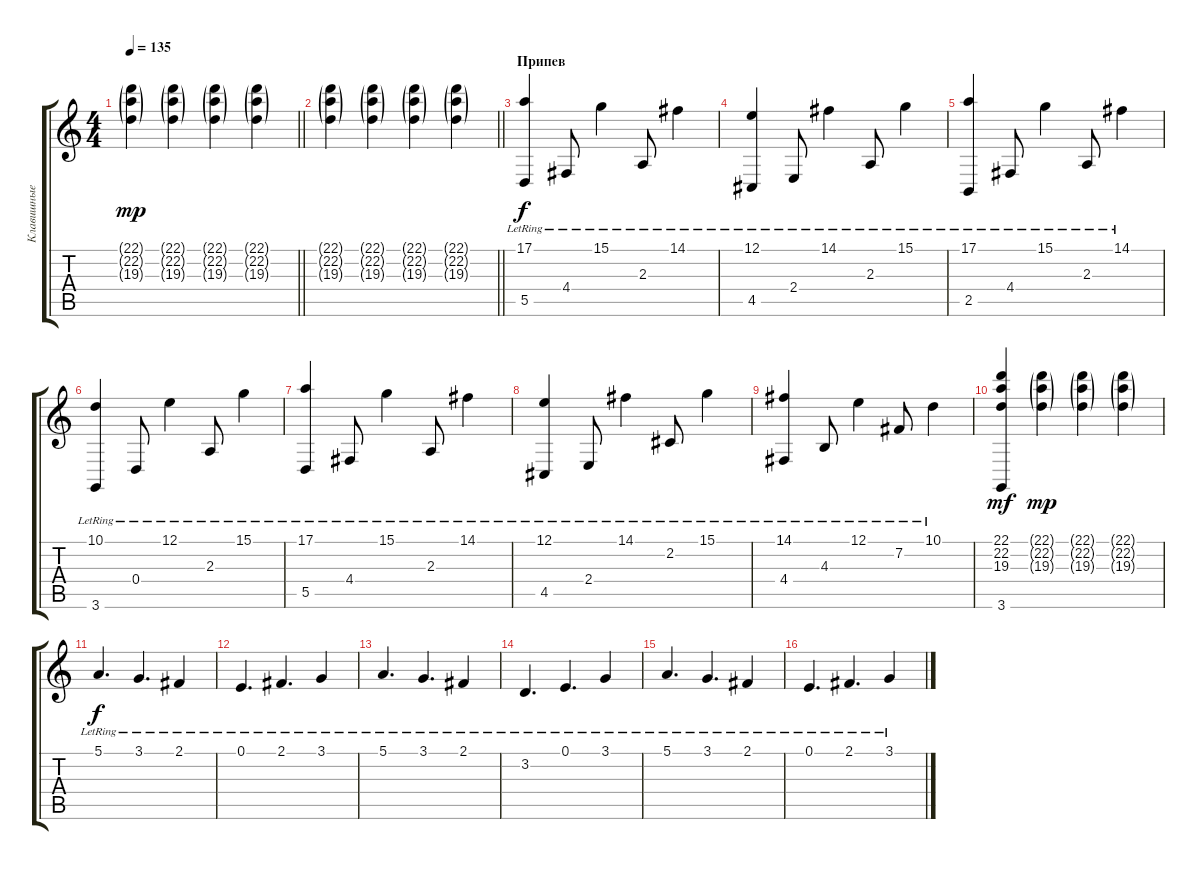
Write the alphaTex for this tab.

\track ("Клавишные" "Клавишные") {instrument electricgrandpiano}
\staff {score tabs}
\tuning (E4 B3 G3 D3 A2 E2) {hide}
\ts (4 4)
\tempo 135
\clef g2
\barLineRight lightlight
\ks c
(22.1{g} 22.2{g} 19.3{g}).4{dy mp} (22.1{g} 22.2{g} 19.3{g}).4 (22.1{g} 22.2{g} 19.3{g}).4 (22.1{g} 22.2{g} 19.3{g}).4 |
\barLineRight lightlight
(22.1{g} 22.2{g} 19.3{g}).4 (22.1{g} 22.2{g} 19.3{g}).4 (22.1{g} 22.2{g} 19.3{g}).4 (22.1{g} 22.2{g} 19.3{g}).4 |
\section ("" "Припев")
(17.1{lr} 5.5{lr}).4{dy f} 4.4{lr}.8 15.1{lr}.4 2.3{lr}.8 14.1{lr}.4 |
(12.1{lr} 4.5{lr}).4 2.4{lr}.8 14.1{lr}.4 2.3{lr}.8 15.1{lr}.4 |
(17.1{lr} 2.5{lr}).4 4.4{lr}.8 15.1{lr}.4 2.3{lr}.8 14.1{lr}.4 |
(10.1{lr} 3.6{lr}).4 0.4{lr}.8 12.1{lr}.4 2.3{lr}.8 15.1{lr}.4 |
(17.1{lr} 5.5{lr}).4 4.4{lr}.8 15.1{lr}.4 2.3{lr}.8 14.1{lr}.4 |
(12.1{lr} 4.5{lr}).4 2.4{lr}.8 14.1{lr}.4 2.2{lr}.8 15.1{lr}.4 |
(14.1{lr} 4.4{lr}).4 4.3{lr}.8 12.1{lr}.4 7.2{lr}.8 10.1{lr}.4 |
(22.1 22.2 19.3 3.6).4{dy mf} (22.1{g} 22.2{g} 19.3{g}).4{dy mp} (22.1{g} 22.2{g} 19.3{g}).4 (22.1{g} 22.2{g} 19.3{g}).4 |
5.1{lr}.4{d dy f} 3.1{lr}.4{d} 2.1{lr}.4 |
0.1{lr}.4{d} 2.1{lr}.4{d} 3.1{lr}.4 |
5.1{lr}.4{d} 3.1{lr}.4{d} 2.1{lr}.4 |
3.2{lr}.4{d} 0.1{lr}.4{d} 3.1{lr}.4 |
5.1{lr}.4{d} 3.1{lr}.4{d} 2.1{lr}.4 |
0.1{lr}.4{d} 2.1{lr}.4{d} 3.1{lr}.4
